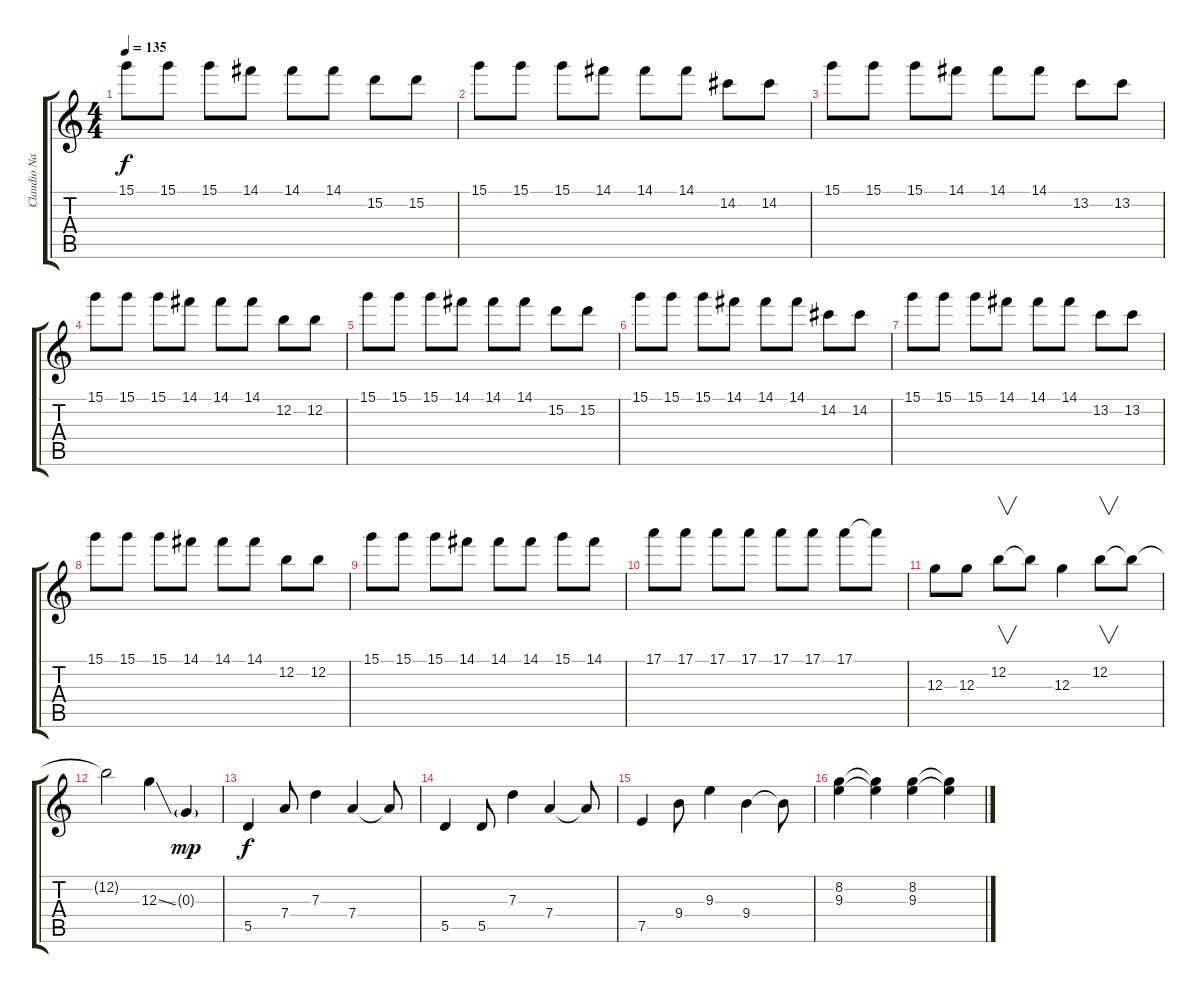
\track ("Claudio Narea" "Claudio Na") {instrument distortionguitar}
\staff {score tabs}
\tuning (E4 B3 G3 D3 A2 E2) {hide}
\ts (4 4)
\tempo 135
\clef g2
\ks c
15.1.8{dy f} 15.1.8 15.1.8 14.1.8 14.1.8 14.1.8 15.2.8 15.2.8 |
15.1.8 15.1.8 15.1.8 14.1.8 14.1.8 14.1.8 14.2.8 14.2.8 |
15.1.8 15.1.8 15.1.8 14.1.8 14.1.8 14.1.8 13.2.8 13.2.8 |
15.1.8 15.1.8 15.1.8 14.1.8 14.1.8 14.1.8 12.2.8 12.2.8 |
15.1.8 15.1.8 15.1.8 14.1.8 14.1.8 14.1.8 15.2.8 15.2.8 |
15.1.8 15.1.8 15.1.8 14.1.8 14.1.8 14.1.8 14.2.8 14.2.8 |
15.1.8 15.1.8 15.1.8 14.1.8 14.1.8 14.1.8 13.2.8 13.2.8 |
15.1.8 15.1.8 15.1.8 14.1.8 14.1.8 14.1.8 12.2.8 12.2.8 |
15.1.8 15.1.8 15.1.8 14.1.8 14.1.8 14.1.8 15.1.8 14.1.8 |
17.1.8 17.1.8 17.1.8 17.1.8 17.1.8 17.1.8 17.1.8 17.1{t}.8 |
12.3.8 12.3.8 12.2.8{v} 12.2{t}.8 12.3.4 12.2.8{v} 12.2{t}.8 |
12.2{t}.2 12.3{ss}.4 0.3{g}.4{dy mp} |
5.5.4{dy f} 7.4.8 7.3.4 7.4.4 7.4{t}.8 |
5.5.4 5.5.8 7.3.4 7.4.4 7.4{t}.8 |
7.5.4 9.4.8 9.3.4 9.4.4 9.4{t}.8 |
(8.2 9.3).4 (8.2{t} 9.3{t}).4 (8.2 9.3).4 (8.2{t} 9.3{t}).4
